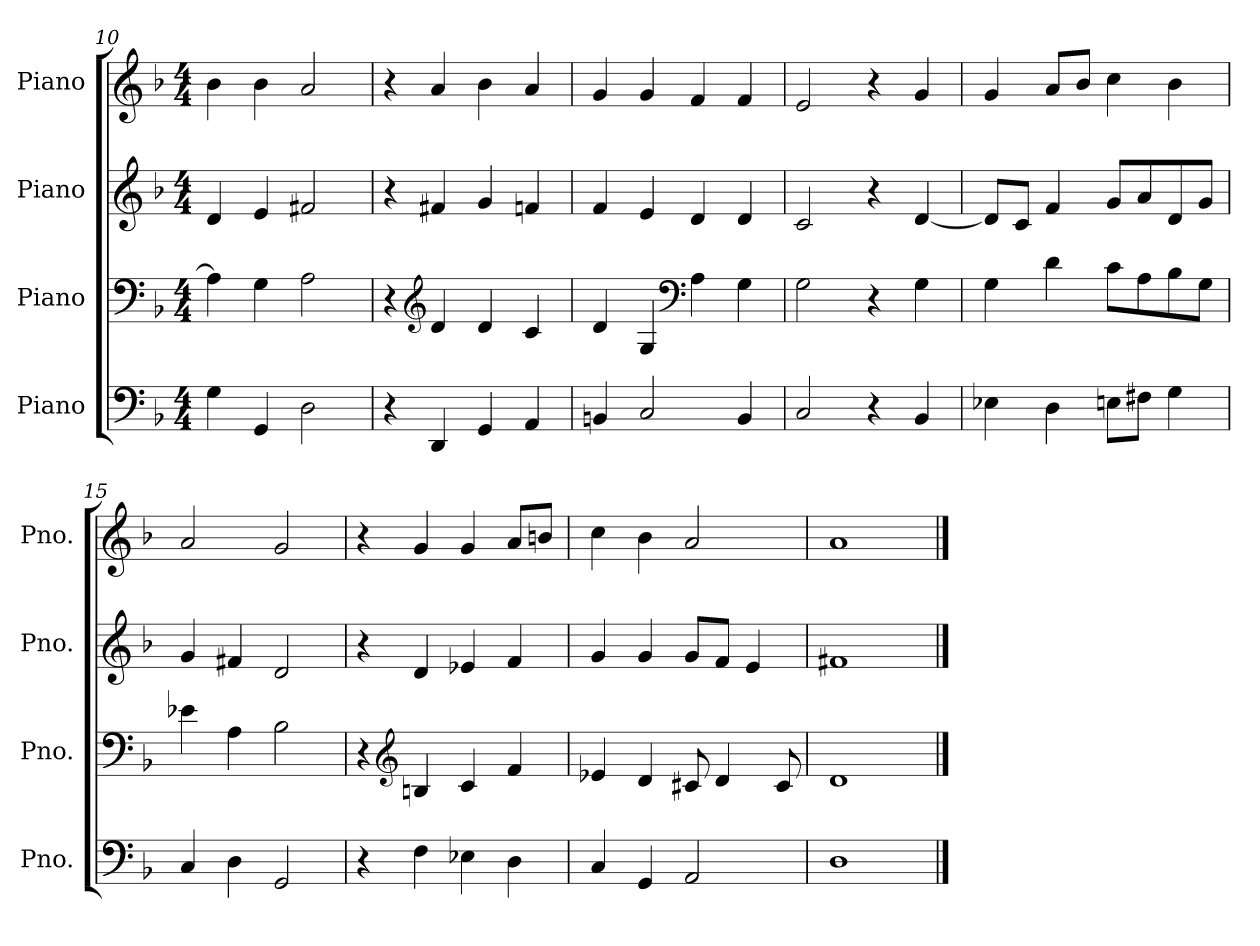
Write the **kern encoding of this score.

**kern	**kern	**kern	**kern
*part4	*part3	*part2	*part1
*staff4	*staff3	*staff2	*staff1
*I"Piano	*I"Piano	*I"Piano	*I"Piano
*I'Pno.	*I'Pno.	*I'Pno.	*I'Pno.
*clefF4	*clefF4	*clefG2	*clefG2
*k[b-]	*k[b-]	*k[b-]	*k[b-]
*M4/4	*M4/4	*M4/4	*M4/4
=10	=10	=10	=10
4G\	4A\]	4d/	4b-\
4GG/	4G\	4e/	4b-\
2D\	2A\	2f#X/	2a/
=11	=11	=11	=11
4r	4r	4r	4r
*	*clefG2	*	*
4DD/	4d/	4f#X/	4a/
4GG/	4d/	4g/	4b-\
4AA/	4c/	4fn/	4a/
=12	=12	=12	=12
4BBn/	4d/	4f/	4g/
2C/	4G/	4e/	4g/
*	*clefF4	*	*
.	4A\	4d/	4f/
4BB/	4G\	4d/	4f/
=13	=13	=13	=13
2C/	2G\	2c/	2e/
4r	4r	4r	4r
4BB-/	4G\	[4d/	4g/
!!LO:LB:g=z
=14	=14	=14	=14
4E-X\	4G\	8d/L]	4g/
.	.	8c/J	.
4D\	4d\	4f/	8a/L
.	.	.	8b-/J
8En\L	8c\L	8g/L	4cc\
8F#X\J	8A\	8a/	.
4G\	8B-\	8d/	4b-\
.	8G\J	8g/J	.
=15	=15	=15	=15
4C/	4e-X\	4g/	2a/
4D\	4A\	4f#X/	.
2GG/	2B-\	2d/	2g/
=16	=16	=16	=16
4r	4r	4r	4r
*	*clefG2	*	*
4F\	4Bn/	4d/	4g/
4E-X\	4c/	4e-X/	4g/
4D\	4f/	4f/	8a/L
.	.	.	8bn/J
=17	=17	=17	=17
4C/	4e-X/	4g/	4cc\
4GG/	4d/	4g/	4b-\
2AA/	8c#X/	8g/L	2a/
.	4d/	8f/J	.
.	.	4e/	.
.	8c#/	.	.
=18	=18	=18	=18
1D	1d	1f#X	1a
==	==	==	==
*-	*-	*-	*-
